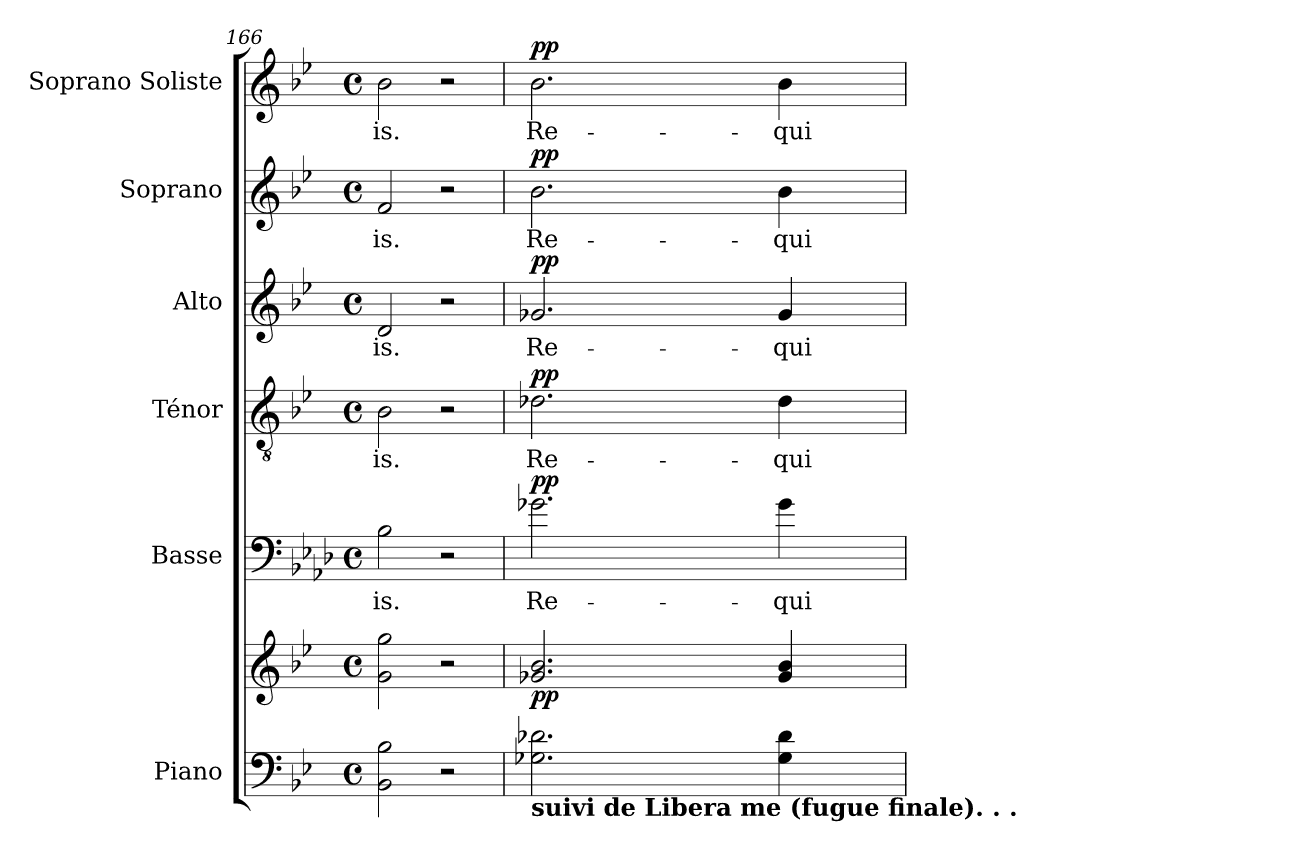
**kern	**kern	**dynam	**kern	**text	**dynam	**kern	**text	**dynam	**kern	**text	**dynam	**kern	**text	**dynam	**kern	**text	**dynam
*part6	*part6	*part6	*part5	*part5	*part5	*part4	*part4	*part4	*part3	*part3	*part3	*part2	*part2	*part2	*part1	*part1	*part1
*staff7	*staff6	*staff6/7	*staff5	*staff5	*staff5	*staff4	*staff4	*staff4	*staff3	*staff3	*staff3	*staff2	*staff2	*staff2	*staff1	*staff1	*staff1
*I"Piano	*	*	*I"Basse	*	*	*I"Ténor	*	*	*I"Alto	*	*	*I"Soprano	*	*	*I"Soprano Soliste	*	*
*I'Pno.	*	*	*I'B.	*	*	*I'T.	*	*	*I'A.	*	*	*I'S.	*	*	*	*	*
*clefF4	*clefG2	*	*clefF4	*	*	*clefGv2	*	*	*clefG2	*	*	*clefG2	*	*	*clefG2	*	*
*	*	*	*ITrd8c14	*	*	*	*	*	*	*	*	*	*	*	*	*	*
*k[b-e-]	*k[b-e-]	*	*k[b-e-a-d-]	*	*	*k[b-e-]	*	*	*k[b-e-]	*	*	*k[b-e-]	*	*	*k[b-e-]	*	*
*M4/4	*M4/4	*	*M4/4	*	*	*M4/4	*	*	*M4/4	*	*	*M4/4	*	*	*M4/4	*	*
*met(c)	*met(c)	*	*met(c)	*	*	*met(c)	*	*	*met(c)	*	*	*met(c)	*	*	*met(c)	*	*
=166	=166	=166	=166	=166	=166	=166	=166	=166	=166	=166	=166	=166	=166	=166	=166	=166	=166
2BB-\ 2B-\	2g\ 2gg\	.	2BB-i\	-is.	.	2B-\	-is.	.	2d/	-is.	.	2f/	-is.	.	2b-\	-is.	.
2r	2r	.	2r	.	.	2r	.	.	2r	.	.	2r	.	.	2r	.	.
=167	=167	=167	=167	=167	=167	=167	=167	=167	=167	=167	=167	=167	=167	=167	=167	=167	=167
!LO:TX:b:B:t=suivi de Libera me (fugue finale). . .	!	!	!	!	!	!	!	!	!	!	!	!	!	!	!	!	!
!	!	!LO:DY:b	!	!	!LO:DY:a	!	!	!LO:DY:a	!	!	!LO:DY:a	!	!	!LO:DY:a	!	!	!LO:DY:a
2.G-X\ 2.d-X\	2.g-X/ 2.b-/	pp	2.G-Xi\	Re-	pp	2.d-X\	Re-	pp	2.g-X/	Re-	pp	2.b-\	Re-	pp	2.b-\	Re-	pp
4G-\ 4d-\	4g-/ 4b-/	.	4G-i\	-qui-	.	4d-\	-qui-	.	4g-/	-qui-	.	4b-\	-qui-	.	4b-\	-qui-	.
=	=	=	=	=	=	=	=	=	=	=	=	=	=	=	=	=	=
*-	*-	*-	*-	*-	*-	*-	*-	*-	*-	*-	*-	*-	*-	*-	*-	*-	*-
